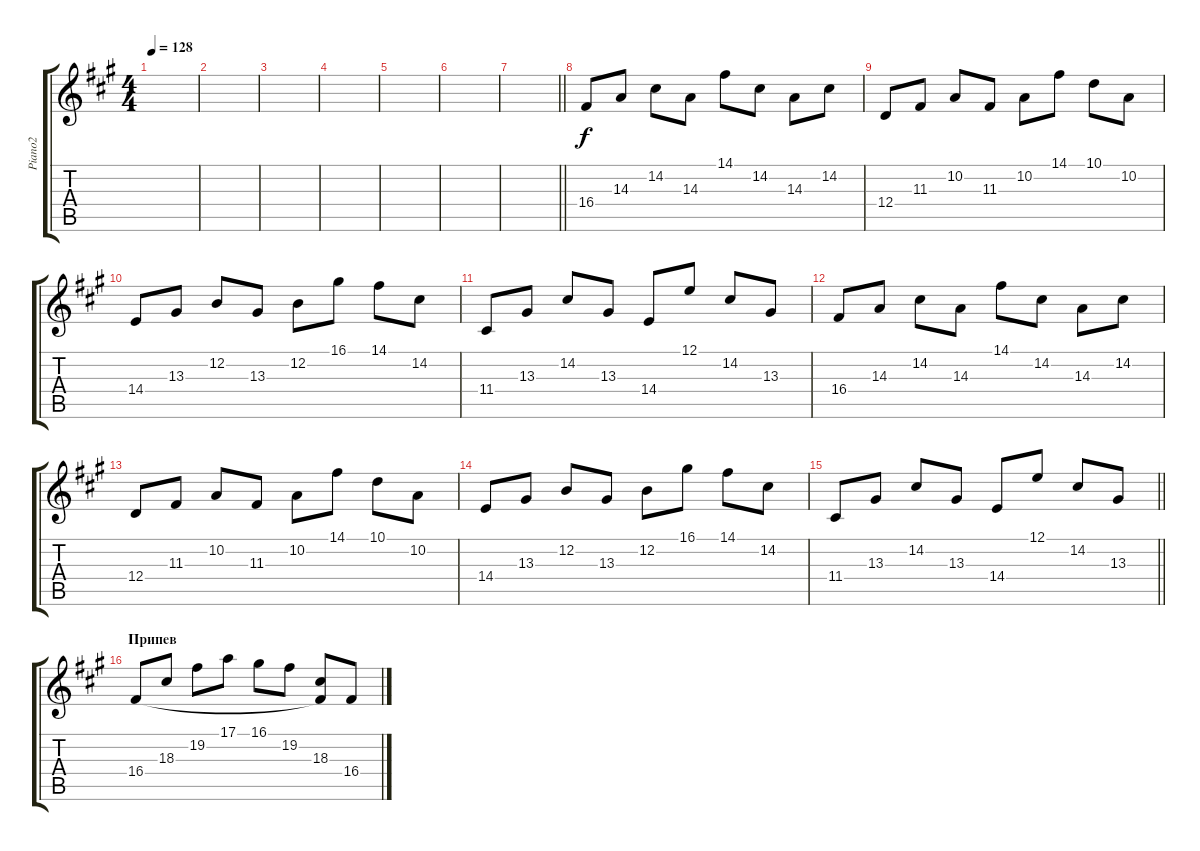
\track ("Piano2" "Piano2") {instrument acousticgrandpiano}
\staff {score tabs}
\tuning (E4 B3 G3 D3 A2 E2) {hide}
\ts (4 4)
\tempo 128
\clef g2
\ks f#minor
|
|
|
|
|
|
\barLineRight lightlight
|
16.4.8{volume 8 instrument fx7echoes} 14.3.8 14.2.8 14.3.8 14.1.8 14.2.8 14.3.8 14.2.8 |
12.4.8 11.3.8 10.2.8 11.3.8 10.2.8 14.1.8 10.1.8 10.2.8 |
14.4.8 13.3.8 12.2.8 13.3.8 12.2.8 16.1.8 14.1.8 14.2.8 |
11.4.8 13.3.8 14.2.8 13.3.8 14.4.8 12.1.8 14.2.8 13.3.8 |
16.4.8 14.3.8 14.2.8 14.3.8 14.1.8 14.2.8 14.3.8 14.2.8 |
12.4.8 11.3.8 10.2.8 11.3.8 10.2.8 14.1.8 10.1.8 10.2.8 |
14.4.8 13.3.8 12.2.8 13.3.8 12.2.8 16.1.8 14.1.8 14.2.8 |
\barLineRight lightlight
11.4.8 13.3.8 14.2.8 13.3.8 14.4.8 12.1.8 14.2.8 13.3.8 |
\section ("" "Припев")
16.4.8{volume 13 balance 16 instrument acousticgrandpiano} 18.3.8 19.2.8 17.1.8 16.1.8 19.2.8 (18.3 16.4{t}).8 16.4.8
